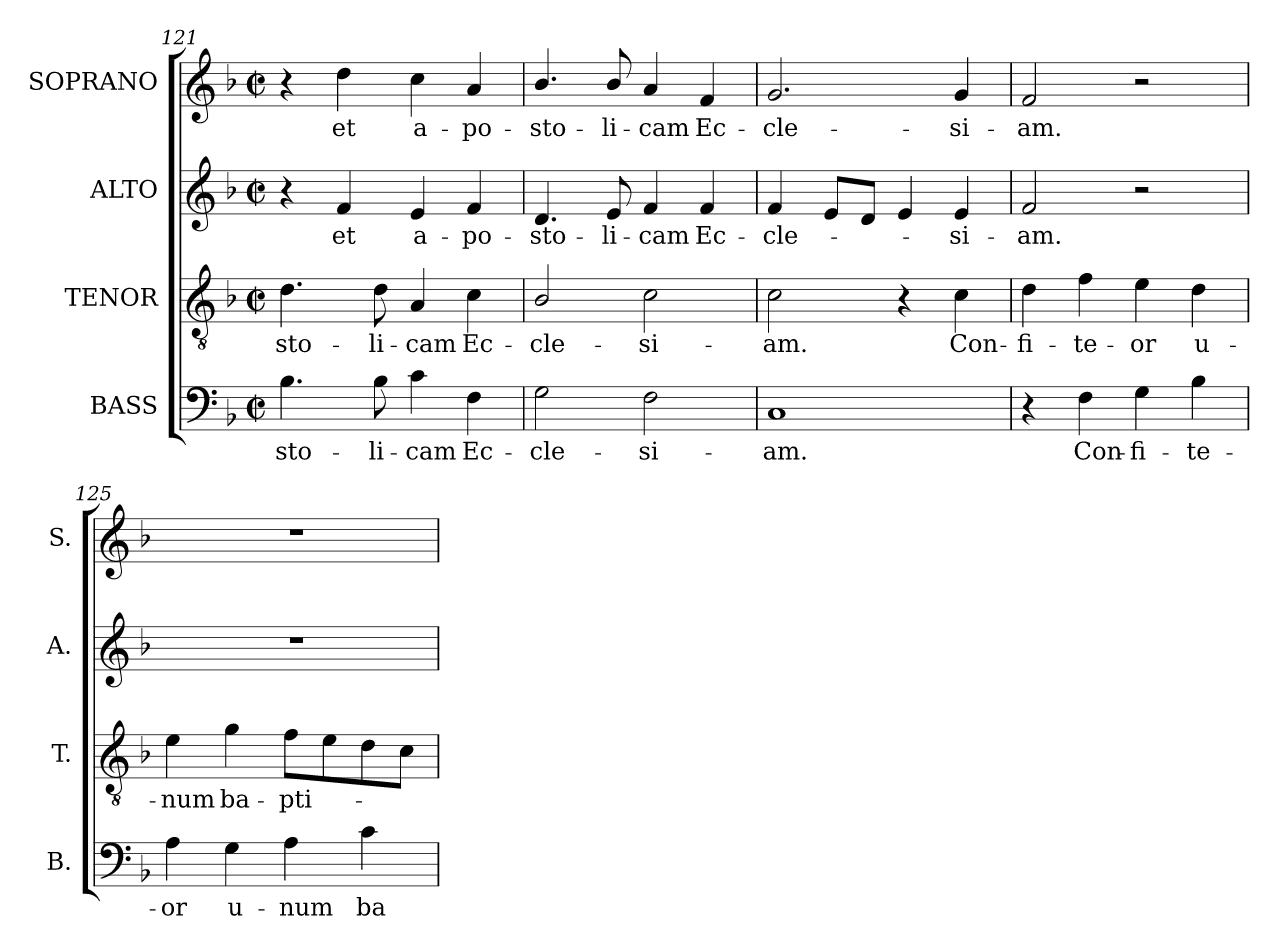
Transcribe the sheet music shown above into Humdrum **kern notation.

**kern	**text	**kern	**text	**kern	**text	**kern	**text
*part4	*part4	*part3	*part3	*part2	*part2	*part1	*part1
*staff4	*staff4	*staff3	*staff3	*staff2	*staff2	*staff1	*staff1
*I"BASS	*	*I"TENOR	*	*I"ALTO	*	*I"SOPRANO	*
*I'B.	*	*I'T.	*	*I'A.	*	*I'S.	*
*clefF4	*	*clefGv2	*	*clefG2	*	*clefG2	*
*	*	*ITrd7c12	*	*	*	*	*
*k[b-]	*	*k[b-]	*	*k[b-]	*	*k[b-]	*
*F:	*	*F:	*	*F:	*	*F:	*
*M2/2	*	*M2/2	*	*M2/2	*	*M2/2	*
*met(c|)	*	*met(c|)	*	*met(c|)	*	*met(c|)	*
=121	=121	=121	=121	=121	=121	=121	=121
!	!LO:LY:b:color=#000000	!	!	!	!	!	!
!	!	!	!LO:LY:b:color=#000000	!	!	!	!
4.B-i\	-sto-	4.Di\	-sto-	4r	.	4r	.
!	!	!	!	!	!LO:LY:b:color=#000000	!	!
!	!	!	!	!	!	!	!LO:LY:b:color=#000000
.	.	.	.	4fi/	et	4ddi\	et
!	!LO:LY:b:color=#000000	!	!	!	!	!	!
!	!	!	!LO:LY:b:color=#000000	!	!	!	!
8B-i\	-li-	8Di\	-li-	.	.	.	.
!	!LO:LY:b:color=#000000	!	!	!	!	!	!
!	!	!	!LO:LY:b:color=#000000	!	!	!	!
!	!	!	!	!	!LO:LY:b:color=#000000	!	!
!	!	!	!	!	!	!	!LO:LY:b:color=#000000
4ci\	-cam	4AAi/	-cam	4ei/	a-	4cci\	a-
!	!LO:LY:b:color=#000000	!	!	!	!	!	!
!	!	!	!LO:LY:b:color=#000000	!	!	!	!
!	!	!	!	!	!LO:LY:b:color=#000000	!	!
!	!	!	!	!	!	!	!LO:LY:b:color=#000000
4Fi\	Ec-	4Ci\	Ec-	4fi/	-po-	4ai/	-po-
=122	=122	=122	=122	=122	=122	=122	=122
!	!LO:LY:b:color=#000000	!	!	!	!	!	!
!	!	!	!LO:LY:b:color=#000000	!	!	!	!
!	!	!	!	!	!LO:LY:b:color=#000000	!	!
!	!	!	!	!	!	!	!LO:LY:b:color=#000000
2Gi\	-cle-	2BB-i/	-cle-	4.di/	-sto-	4.b-i/	-sto-
!	!	!	!	!	!LO:LY:b:color=#000000	!	!
!	!	!	!	!	!	!	!LO:LY:b:color=#000000
.	.	.	.	8ei/	-li-	8b-i/	-li-
!	!LO:LY:b:color=#000000	!	!	!	!	!	!
!	!	!	!LO:LY:b:color=#000000	!	!	!	!
!	!	!	!	!	!LO:LY:b:color=#000000	!	!
!	!	!	!	!	!	!	!LO:LY:b:color=#000000
2Fi\	-si-	2Ci\	-si-	4fi/	-cam	4ai/	-cam
!	!	!	!	!	!LO:LY:b:color=#000000	!	!
!	!	!	!	!	!	!	!LO:LY:b:color=#000000
.	.	.	.	4fi/	Ec-	4fi/	Ec-
=123	=123	=123	=123	=123	=123	=123	=123
!	!LO:LY:b:color=#000000	!	!	!	!	!	!
!	!	!	!LO:LY:b:color=#000000	!	!	!	!
!	!	!	!	!	!LO:LY:b:color=#000000	!	!
!	!	!	!	!	!	!	!LO:LY:b:color=#000000
1Ci	-am.	2Ci\	-am.	4fi/	-cle-	2.gi/	-cle-
.	.	.	.	8ei/L	.	.	.
.	.	.	.	8di/J	.	.	.
.	.	4r	.	4ei/	.	.	.
!	!	!	!LO:LY:b:color=#000000	!	!	!	!
!	!	!	!	!	!LO:LY:b:color=#000000	!	!
!	!	!	!	!	!	!	!LO:LY:b:color=#000000
.	.	4Ci\	Con-	4ei/	-si-	4gi/	-si-
=124	=124	=124	=124	=124	=124	=124	=124
!	!	!	!LO:LY:b:color=#000000	!	!	!	!
!	!	!	!	!	!LO:LY:b:color=#000000	!	!
!	!	!	!	!	!	!	!LO:LY:b:color=#000000
4r	.	4Di\	-fi-	2fi/	-am.	2fi/	-am.
!	!LO:LY:b:color=#000000	!	!	!	!	!	!
!	!	!	!LO:LY:b:color=#000000	!	!	!	!
4Fi\	Con-	4Fi\	-te-	.	.	.	.
!	!LO:LY:b:color=#000000	!	!	!	!	!	!
!	!	!	!LO:LY:b:color=#000000	!	!	!	!
4Gi\	-fi-	4Ei\	-or	2r	.	2r	.
!	!LO:LY:b:color=#000000	!	!	!	!	!	!
!	!	!	!LO:LY:b:color=#000000	!	!	!	!
4B-i\	-te-	4Di\	u-	.	.	.	.
!!LO:LB:g=z
=125	=125	=125	=125	=125	=125	=125	=125
!	!LO:LY:b:color=#000000	!	!	!	!	!	!
!	!	!	!LO:LY:b:color=#000000	!	!	!	!
4Ai\	-or	4Ei\	-num	1r	.	1r	.
!	!LO:LY:b:color=#000000	!	!	!	!	!	!
!	!	!	!LO:LY:b:color=#000000	!	!	!	!
4Gi\	u-	4Gi\	ba-	.	.	.	.
!	!LO:LY:b:color=#000000	!	!	!	!	!	!
!	!	!	!LO:LY:b:color=#000000	!	!	!	!
4Ai\	-num	8Fi\L	-pti-	.	.	.	.
.	.	8Ei\	.	.	.	.	.
!	!LO:LY:b:color=#000000	!	!	!	!	!	!
4ci\	ba-	8Di\	.	.	.	.	.
.	.	8Ci\J	.	.	.	.	.
=	=	=	=	=	=	=	=
*-	*-	*-	*-	*-	*-	*-	*-
